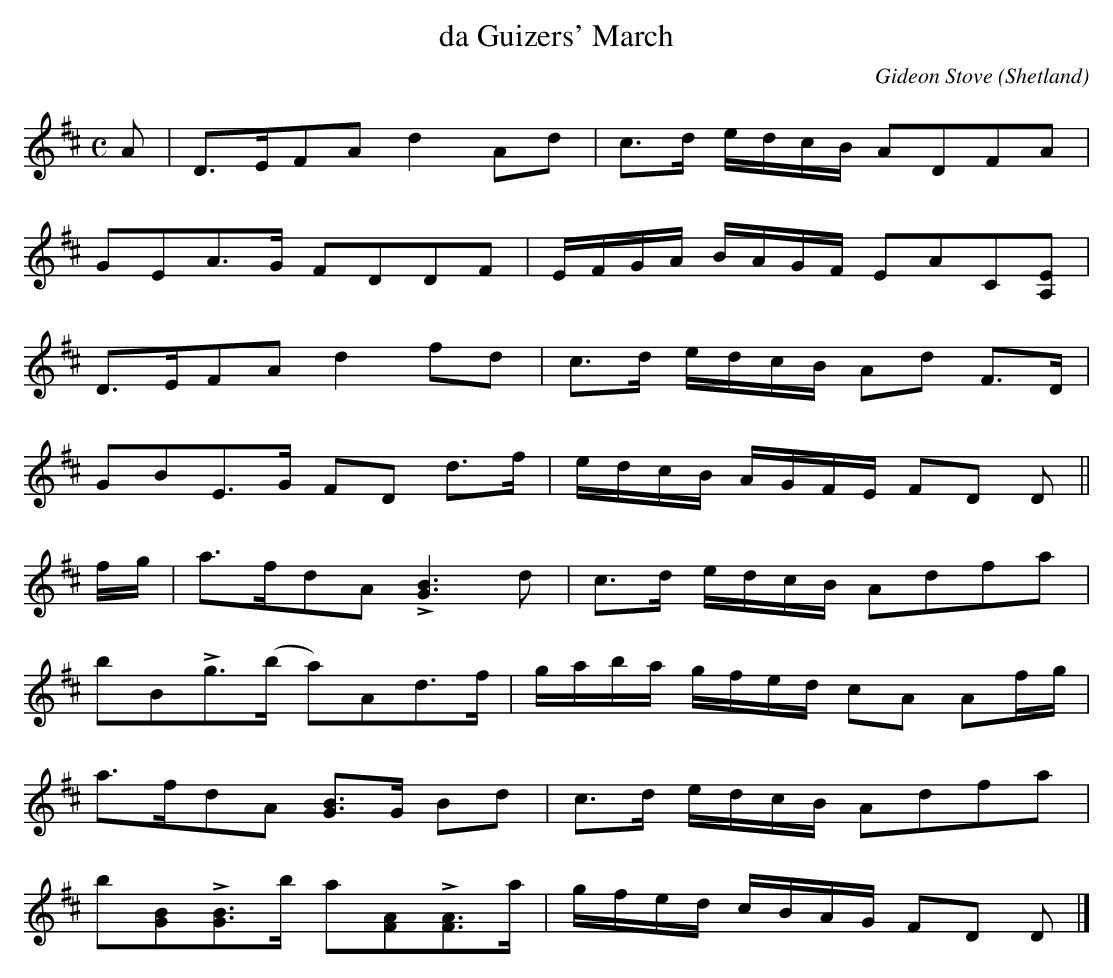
X:1
T:da Guizers' March
C:Gideon Stove
M:C
O:Shetland
K:D
A | \
D>EFA d2Ad | c>d e/d/c/B/ ADFA  |
GEA>G FDDF  | E/F/G/A/ B/A/G/F/ EAC[A,E] |
D>EFA d2fd | c>d e/d/c/B/ Ad F>D |
GBE>G FD d>f | e/d/c/B/ A/G/F/E/ FD D ||
f/g/ | \
a>fdA !accent![GB]3d | c>d e/d/c/B/ Adfa |
bB!accent!g>(b a)Ad>f | g/a/b/a/ g/f/e/d/ cA Af/g/ |
a>fdA [BG]>G Bd | c>d e/d/c/B/ Adfa |
b[BG]!accent![BG]>b a[AF]!accent![AF]>a | g/f/e/d/ c/B/A/G/ FD D |]
